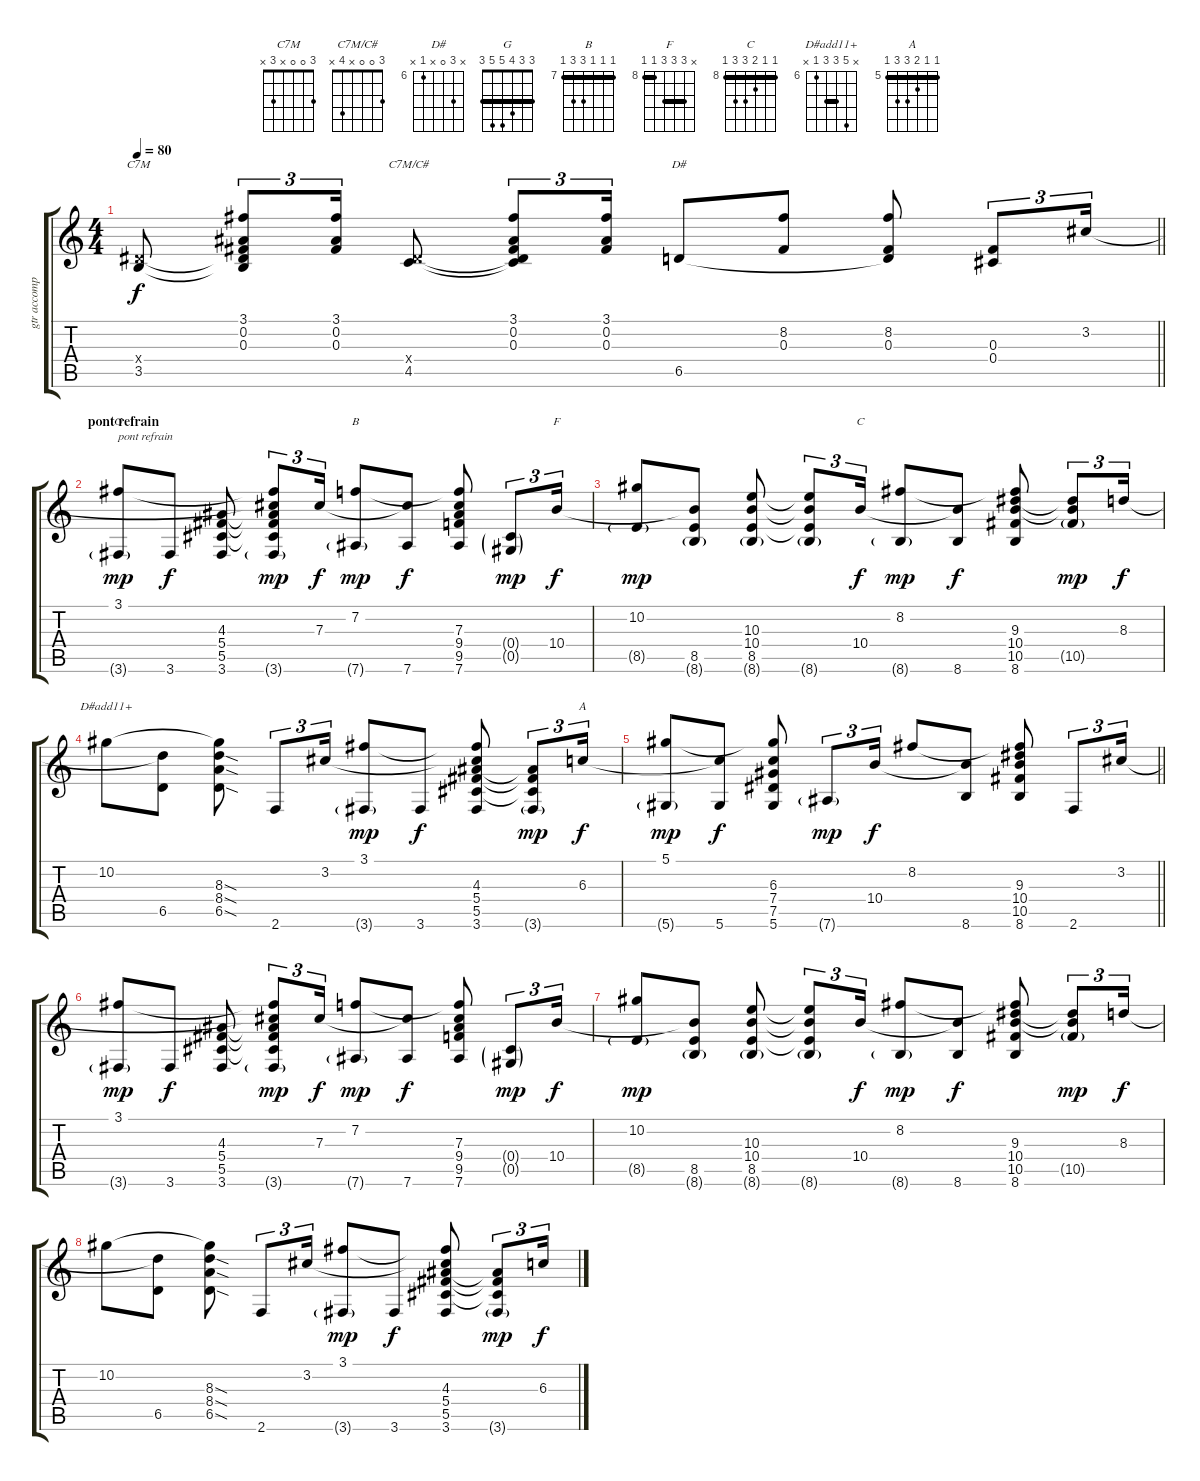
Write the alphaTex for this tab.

\track ("gtr accompagnement" "gtr accomp") {instrument acousticguitarnylon}
\staff {score tabs}
\tuning (Eb4 Bb3 Gb3 Db3 Ab2 Eb2) {hide}
\chord ("C7M" 3 0 0 x 3 x)
\chord ("C7M/C#" 3 0 0 x 4 x)
\chord ("D#" x 8 0 x 6 x) {firstfret 6}
\chord ("G" 3 3 4 5 5 3) {barre 3}
\chord ("B" 7 7 7 9 9 7) {firstfret 7 barre 7}
\chord ("F" x 10 10 10 8 8) {firstfret 8 barre (8 10)}
\chord ("C" 8 8 9 10 10 8) {firstfret 8 barre 8}
\chord ("D#add11+" x 10 8 8 6 x) {firstfret 6 barre 8}
\chord ("A" 5 5 6 7 7 5) {firstfret 5 barre 5}
\ts (4 4)
\tempo 80
\clef g2
\barLineRight lightlight
\ks c
(2.4{x} 3.5).8{ch "C7M" dy f} (3.1 0.2 0.3 2.4{t} 3.5{t}).8{tu (3 2)} (3.1 0.2 0.3).16{tu (3 2)} (2.4{x} 4.5).8{ch "C7M/C#"} (3.1 0.2 0.3 2.4{t} 4.5{t}).8{tu (3 2)} (3.1 0.2 0.3).16{tu (3 2)} 6.5.8{ch "D#"} (8.2 0.3).8 (8.2 0.3 6.5{t}).8 (0.3 0.4).8{tu (3 2)} 3.2.16{tu (3 2)} |
\section ("" "pont refrain")
(3.1 3.6{g}).8{ch "G" txt "pont refrain" dy mp} 3.6.8{dy f} (4.3 5.4 5.5 3.6).8 (3.1{t} 3.2{t} 4.3{t} 5.4{t} 5.5{t} 3.6{g}).8{tu (3 2) dy mp} 7.3.16{tu (3 2) dy f} (7.2 7.6{g}).8{ch "B" dy mp} (7.3{t} 7.6).8{dy f} (7.2{t} 7.3 9.4 9.5 7.6).8 (0.4{g} 0.5{g}).8{tu (3 2) dy mp} 10.4.16{tu (3 2) ch "F" dy f} |
(10.2 8.5{g}).8{dy mp} (10.4{t} 8.5 8.6{g}).8 (10.3 10.4 8.5 8.6{g}).8 (10.3{t} 10.4{t} 8.5{t} 8.6{g}).8{tu (3 2)} 10.4.16{tu (3 2) ch "C" dy f} (8.2 8.6{g}).8{dy mp} (10.4{t} 8.6).8{dy f} (8.2{t} 9.3 10.4 10.5 8.6).8 (9.3{t} 10.4{t} 10.5{g}).8{tu (3 2) dy mp} 8.3.16{tu (3 2) dy f} |
10.2.8{ch "D#add11+"} (8.3{t} 6.5).8 (10.2{t} 8.3{sod} 8.4{sod} 6.5{sod}).8 2.6.8{tu (3 2)} 3.2.16{tu (3 2)} (3.1 3.6{g}).8{dy mp} 3.6.8{dy f} (3.1{t} 3.2{t} 4.3 5.4 5.5 3.6).8 (4.3{t} 5.4{t} 5.5{t} 3.6{g}).8{tu (3 2) dy mp} 6.3.16{tu (3 2) ch "A" dy f} |
\barLineRight lightlight
(5.1 5.6{g}).8{dy mp} (6.3{t} 5.6).8{dy f} (5.1{t} 6.3 7.4 7.5 5.6).8 7.6{g}.8{tu (3 2) dy mp} 10.4.16{tu (3 2) dy f} 8.2.8 (10.4{t} 8.6).8 (8.2{t} 9.3 10.4 10.5 8.6).8 2.6.8{tu (3 2)} 3.2.16{tu (3 2)} |
(3.1 3.6{g}).8{dy mp} 3.6.8{dy f} (4.3 5.4 5.5 3.6).8 (3.1{t} 3.2{t} 4.3{t} 5.4{t} 5.5{t} 3.6{g}).8{tu (3 2) dy mp} 7.3.16{tu (3 2) dy f} (7.2 7.6{g}).8{dy mp} (7.3{t} 7.6).8{dy f} (7.2{t} 7.3 9.4 9.5 7.6).8 (0.4{g} 0.5{g}).8{tu (3 2) dy mp} 10.4.16{tu (3 2) dy f} |
(10.2 8.5{g}).8{dy mp} (10.4{t} 8.5 8.6{g}).8 (10.3 10.4 8.5 8.6{g}).8 (10.3{t} 10.4{t} 8.5{t} 8.6{g}).8{tu (3 2)} 10.4.16{tu (3 2) dy f} (8.2 8.6{g}).8{dy mp} (10.4{t} 8.6).8{dy f} (8.2{t} 9.3 10.4 10.5 8.6).8 (9.3{t} 10.4{t} 10.5{g}).8{tu (3 2) dy mp} 8.3.16{tu (3 2) dy f} |
10.2.8 (8.3{t} 6.5).8 (10.2{t} 8.3{sod} 8.4{sod} 6.5{sod}).8 2.6.8{tu (3 2)} 3.2.16{tu (3 2)} (3.1 3.6{g}).8{dy mp} 3.6.8{dy f} (3.1{t} 3.2{t} 4.3 5.4 5.5 3.6).8 (4.3{t} 5.4{t} 5.5{t} 3.6{g}).8{tu (3 2) dy mp} 6.3.16{tu (3 2) dy f}
